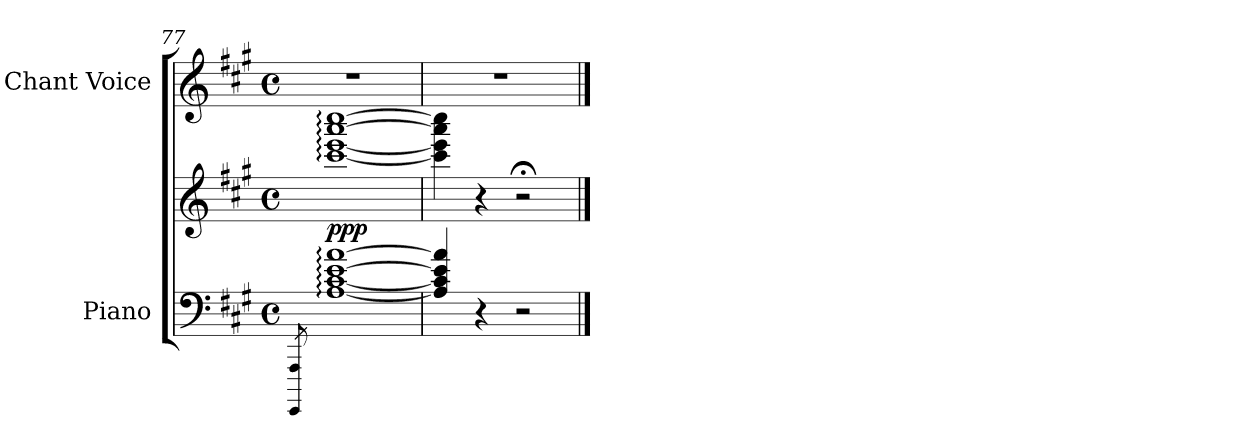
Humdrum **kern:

**kern	**kern	**dynam	**kern
*part2	*part2	*part2	*part1
*staff3	*staff2	*staff2/3	*staff1
*I"Piano	*	*	*I"Chant Voice
*I'Pno	*	*	*
*clefF4	*clefG2	*	*clefG2
*k[f#c#g#]	*k[f#c#g#]	*	*k[f#c#g#]
*M4/4	*M4/4	*	*M4/4
*met(c)	*met(c)	*	*met(c)
=77	=77	=77	=77
8qGGGG#/ 8qAAA/	.	.	.
!	!	!LO:DY:b	!
[1A: [1c#: [1e: [1a:	[1ccc#: [1eee: [1aaa: [1cccc#:	ppp	1r
=78	=78	=78	=78
4A/] 4c#/] 4e/] 4a/]	4ccc#\] 4eee\] 4aaa\] 4cccc#\]	.	1r
4r	4r	.	.
2r	2r;<	.	.
==	==	==	==
*-	*-	*-	*-
